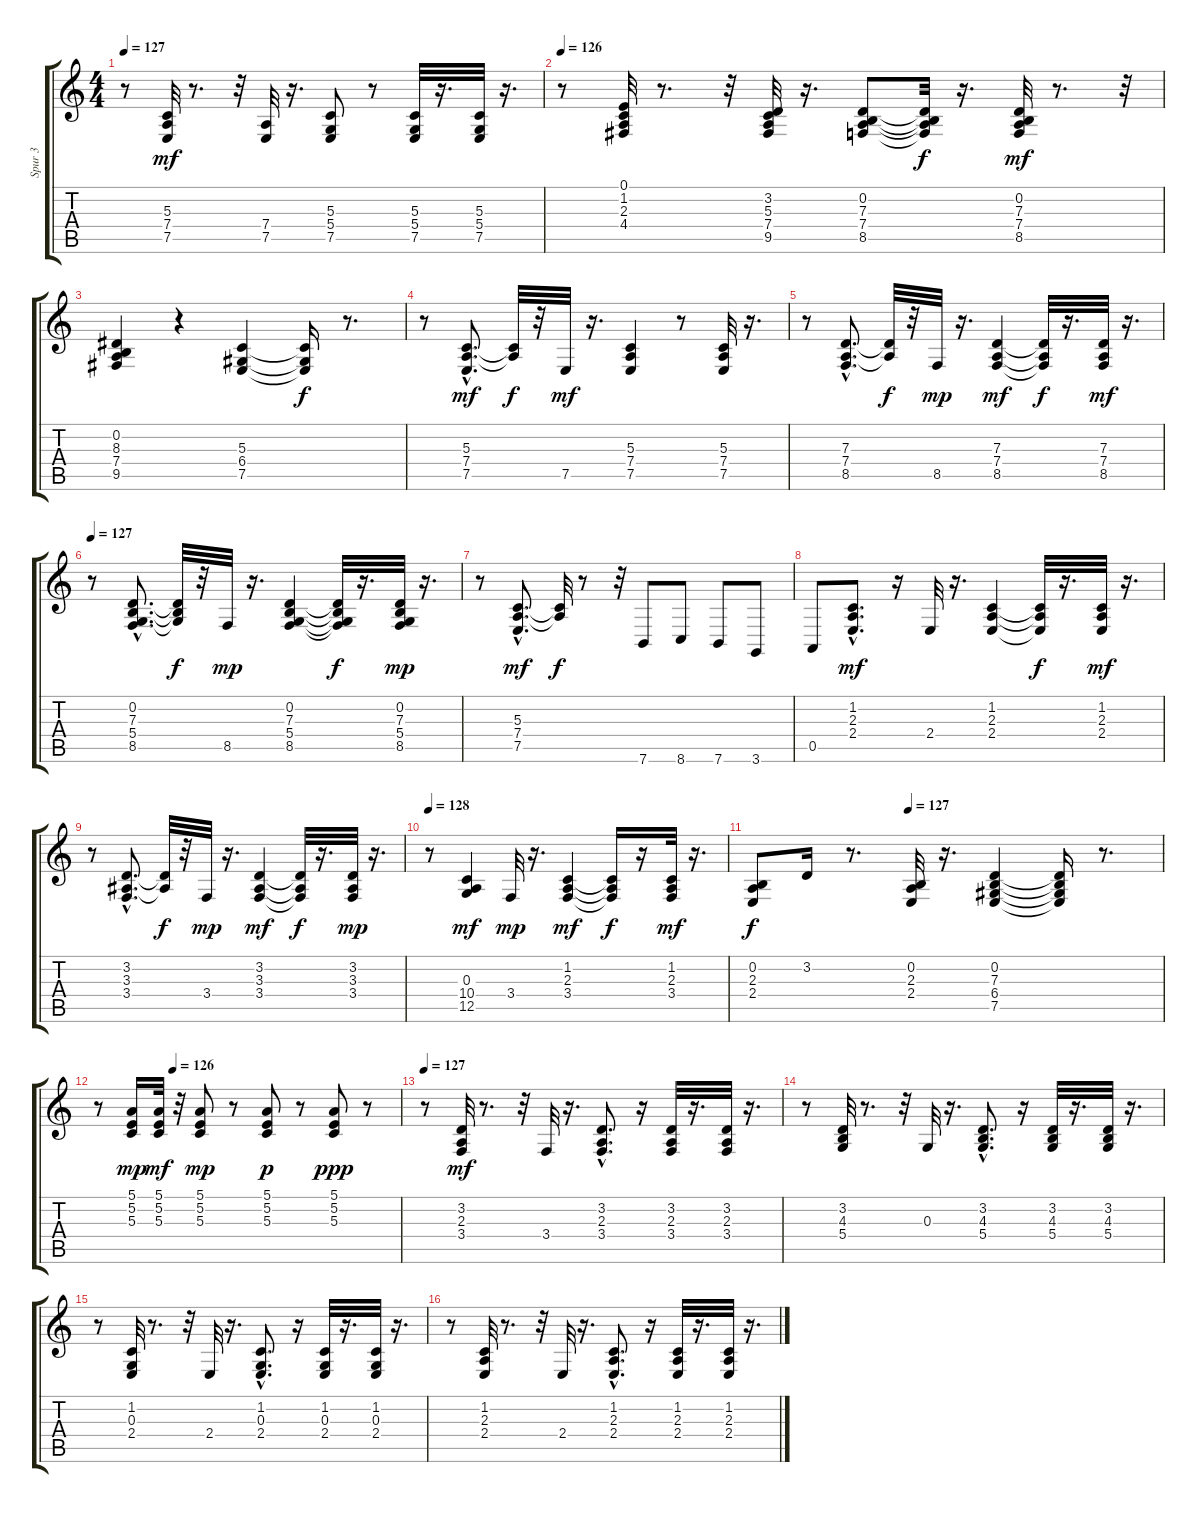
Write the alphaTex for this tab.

\track ("Spur 3" "Spur 3") {instrument stringensemble2}
\staff {score tabs}
\tuning (E4 B3 G3 D3 A2 E2) {hide}
\ts (4 4)
\tempo 127
\clef g2
\ks c
r.8{dy mf} (5.3 7.4 7.5).32 r.8{d} r.32 (7.4 7.5).32 r.16{d} (5.3 5.4 7.5).8 r.8 (5.3 5.4 7.5).32 r.16{d} (5.3 5.4 7.5).32 r.16{d} |
\tempo 126
r.8 (0.1 1.2 2.3 4.4).32 r.8{d} r.32 (3.2 5.3 7.4 9.5).32 r.16{d} (0.2 7.3 7.4 8.5).8 (0.2{t} 7.3{t} 7.4{t} 8.5{t}).32{dy f} r.16{d} (0.2 7.3 7.4 8.5).32{dy mf} r.8{d} r.32 |
(0.2 8.3 7.4 9.5).4 r.4 (5.3 6.4 7.5).4 (5.3{t} 6.4{t} 7.5{t}).16{dy f} r.8{d} |
r.8 (5.3{hac} 7.4{hac} 7.5).8{d dy mf balance 2} (5.3{t} 7.4{t}).32{dy f} r.32 7.5.32{dy mf} r.16{d} (5.3 7.4 7.5).4 r.8 (5.3 7.4 7.5).32 r.16{d} |
r.8 (7.3{hac} 7.4{hac} 8.5{hac}).8{d} (7.3{t} 7.4{t}).32{dy f} r.32 8.5.32{dy mp} r.16{d} (7.3 7.4 8.5).4{dy mf} (7.3{t} 7.4{t} 8.5{t}).32{dy f} r.16{d} (7.3 7.4 8.5).32{dy mf} r.16{d} |
\tempo 127
r.8 (0.2{hac} 7.3{hac} 5.4{hac} 8.5).8{d} (0.2{t} 7.3{t} 5.4{t}).32{dy f} r.32 8.5.32{dy mp} r.16{d} (0.2 7.3 5.4 8.5).4 (0.2{t} 7.3{t} 5.4{t} 8.5{t}).32{dy f} r.16{d} (0.2 7.3 5.4 8.5).32{dy mp} r.16{d} |
r.8 (5.3{hac} 7.4{hac} 7.5{hac}).8{d dy mf} (5.3{t} 7.4{t}).32{dy f} r.8 r.32 7.6.8 8.6.8 7.6.8 3.6.8 |
0.5.8 (1.2{hac} 2.3{hac} 2.4).8{d dy mf} r.16 2.4.32 r.16{d} (1.2 2.3 2.4).4 (1.2{t} 2.3{t} 2.4{t}).32{dy f} r.16{d} (1.2 2.3 2.4).32{dy mf} r.16{d} |
r.8 (3.2{hac} 3.3{hac} 3.4{hac}).8{d} (3.2{t} 3.3{t}).32{dy f} r.32 3.4.32{dy mp} r.16{d} (3.2 3.3 3.4).4{dy mf} (3.2{t} 3.3{t} 3.4{t}).32{dy f} r.16{d} (3.2 3.3 3.4).32{dy mp} r.16{d} |
\tempo 128
r.8 (0.3 10.4 12.5).4{dy mf} 3.4.32{dy mp} r.16{d} (1.2 2.3 3.4).4{dy mf} (1.2{t} 2.3{t} 3.4{t}).16{dy f} r.16 (1.2 2.3 3.4).32{dy mf} r.16{d} |
\tempo (127 0.375)
(0.2 2.3 2.4).8{dy f} 3.2.16 r.8{d} (0.2 2.3 2.4).32 r.16{d} (0.2 7.3 6.4 7.5).4 (0.2{t} 7.3{t} 6.4{t} 7.5{t}).16 r.8{d} |
\tempo (126 0.25)
r.8 (5.1 5.2 5.3).16{dy mp} (5.1 5.2 5.3).32{dy mf} r.32 (5.1 5.2 5.3).8{dy mp} r.8 (5.1 5.2 5.3).8{dy p} r.8 (5.1 5.2 5.3).8{dy ppp} r.8 |
\tempo 127
r.8 (3.2 2.3 3.4).32{dy mf volume 12 balance 0} r.8{d} r.32 3.4.32 r.16{d} (3.2{hac} 2.3{hac} 3.4{hac}).8{d} r.16 (3.2 2.3 3.4).32 r.16{d} (3.2 2.3 3.4).32 r.16{d} |
r.8 (3.2 4.3 5.4).32 r.8{d} r.32 0.3.32 r.16{d} (3.2 4.3{hac} 5.4{hac}).8{d} r.16 (3.2 4.3 5.4).32 r.16{d} (3.2 4.3 5.4).32 r.16{d} |
r.8 (1.2 0.3 2.4).32 r.8{d} r.32 2.4.32 r.16{d} (1.2 0.3{hac} 2.4{hac}).8{d} r.16 (1.2 0.3 2.4).32 r.16{d} (1.2 0.3 2.4).32 r.16{d} |
r.8 (1.2 2.3 2.4).32 r.8{d} r.32 2.4.32 r.16{d} (1.2{hac} 2.3{hac} 2.4{hac}).8{d} r.16 (1.2 2.3 2.4).32 r.16{d} (1.2 2.3 2.4).32 r.16{d}
